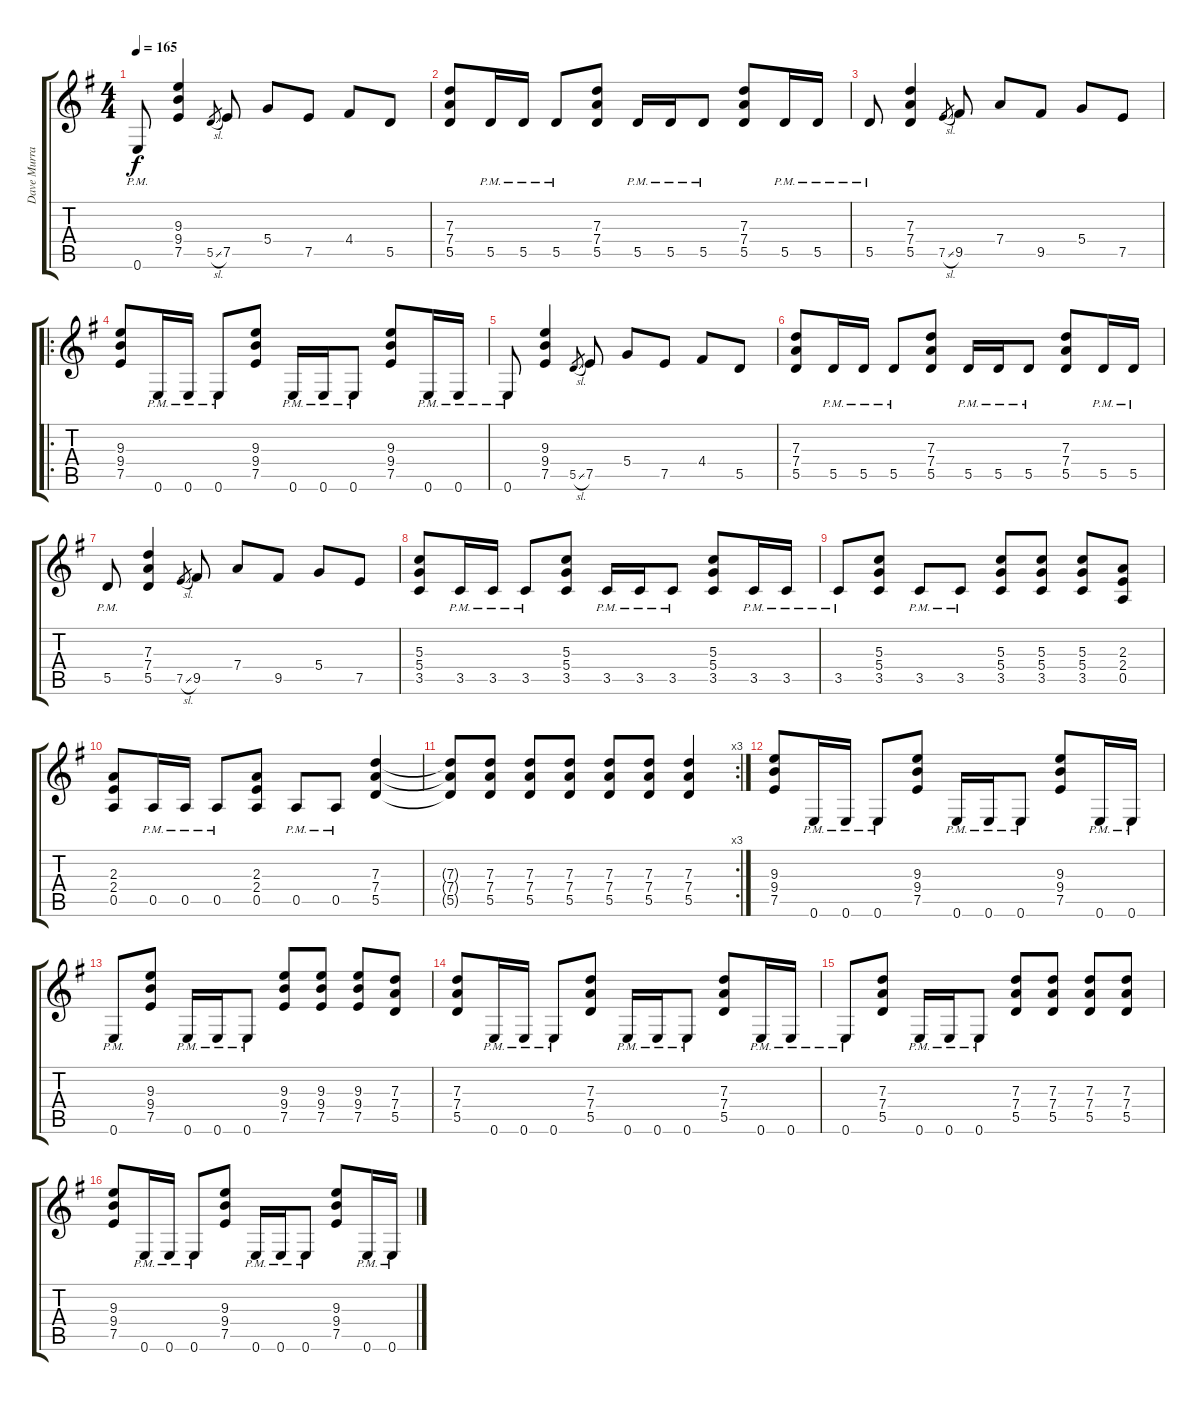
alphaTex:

\track ("Dave Murray" "Dave Murra") {instrument distortionguitar}
\staff {score tabs}
\tuning (E4 B3 G3 D3 A2 E2) {hide}
\ts (4 4)
\tempo 165
\clef g2
\ks g
0.6{pm}.8{dy f} (9.3 9.4 7.5).4 5.5{sl}.8{gr} 7.5.8 5.4.8 7.5.8 4.4.8 5.5.8 |
(7.3 7.4 5.5).8 5.5{pm}.16 5.5{pm}.16 5.5{pm}.8 (7.3 7.4 5.5).8 5.5{pm}.16 5.5{pm}.16 5.5{pm}.8 (7.3 7.4 5.5).8 5.5{pm}.16 5.5{pm}.16 |
5.5{pm}.8 (7.3 7.4 5.5).4 7.5{sl}.8{gr} 9.5.8 7.4.8 9.5.8 5.4.8 7.5.8 |
\ro
(9.3 9.4 7.5).8 0.6{pm}.16 0.6{pm}.16 0.6{pm}.8 (9.3 9.4 7.5).8 0.6{pm}.16 0.6{pm}.16 0.6{pm}.8 (9.3 9.4 7.5).8 0.6{pm}.16 0.6{pm}.16 |
0.6{pm}.8 (9.3 9.4 7.5).4 5.5{sl}.8{gr} 7.5.8 5.4.8 7.5.8 4.4.8 5.5.8 |
(7.3 7.4 5.5).8 5.5{pm}.16 5.5{pm}.16 5.5{pm}.8 (7.3 7.4 5.5).8 5.5{pm}.16 5.5{pm}.16 5.5{pm}.8 (7.3 7.4 5.5).8 5.5{pm}.16 5.5{pm}.16 |
5.5{pm}.8 (7.3 7.4 5.5).4 7.5{sl}.8{gr} 9.5.8 7.4.8 9.5.8 5.4.8 7.5.8 |
(5.3 5.4 3.5).8 3.5{pm}.16 3.5{pm}.16 3.5{pm}.8 (5.3 5.4 3.5).8 3.5{pm}.16 3.5{pm}.16 3.5{pm}.8 (5.3 5.4 3.5).8 3.5{pm}.16 3.5{pm}.16 |
3.5{pm}.8 (5.3 5.4 3.5).8 3.5{pm}.8 3.5{pm}.8 (5.3 5.4 3.5).8 (5.3 5.4 3.5).8 (5.3 5.4 3.5).8 (2.3 2.4 0.5).8 |
(2.3 2.4 0.5).8 0.5{pm}.16 0.5{pm}.16 0.5{pm}.8 (2.3 2.4 0.5).8 0.5{pm}.8 0.5{pm}.8 (7.3 7.4 5.5).4 |
\rc 3
(7.3{t} 7.4{t} 5.5{t}).8 (7.3 7.4 5.5).8 (7.3 7.4 5.5).8 (7.3 7.4 5.5).8 (7.3 7.4 5.5).8 (7.3 7.4 5.5).8 (7.3 7.4 5.5).4 |
(9.3 9.4 7.5).8 0.6{pm}.16 0.6{pm}.16 0.6{pm}.8 (9.3 9.4 7.5).8 0.6{pm}.16 0.6{pm}.16 0.6{pm}.8 (9.3 9.4 7.5).8 0.6{pm}.16 0.6{pm}.16 |
0.6{pm}.8 (9.3 9.4 7.5).8 0.6{pm}.16 0.6{pm}.16 0.6{pm}.8 (9.3 9.4 7.5).8 (9.3 9.4 7.5).8 (9.3 9.4 7.5).8 (7.3 7.4 5.5).8 |
(7.3 7.4 5.5).8 0.6{pm}.16 0.6{pm}.16 0.6{pm}.8 (7.3 7.4 5.5).8 0.6{pm}.16 0.6{pm}.16 0.6{pm}.8 (7.3 7.4 5.5).8 0.6{pm}.16 0.6{pm}.16 |
0.6{pm}.8 (7.3 7.4 5.5).8 0.6{pm}.16 0.6{pm}.16 0.6{pm}.8 (7.3 7.4 5.5).8 (7.3 7.4 5.5).8 (7.3 7.4 5.5).8 (7.3 7.4 5.5).8 |
(9.3 9.4 7.5).8 0.6{pm}.16 0.6{pm}.16 0.6{pm}.8 (9.3 9.4 7.5).8 0.6{pm}.16 0.6{pm}.16 0.6{pm}.8 (9.3 9.4 7.5).8 0.6{pm}.16 0.6{pm}.16
